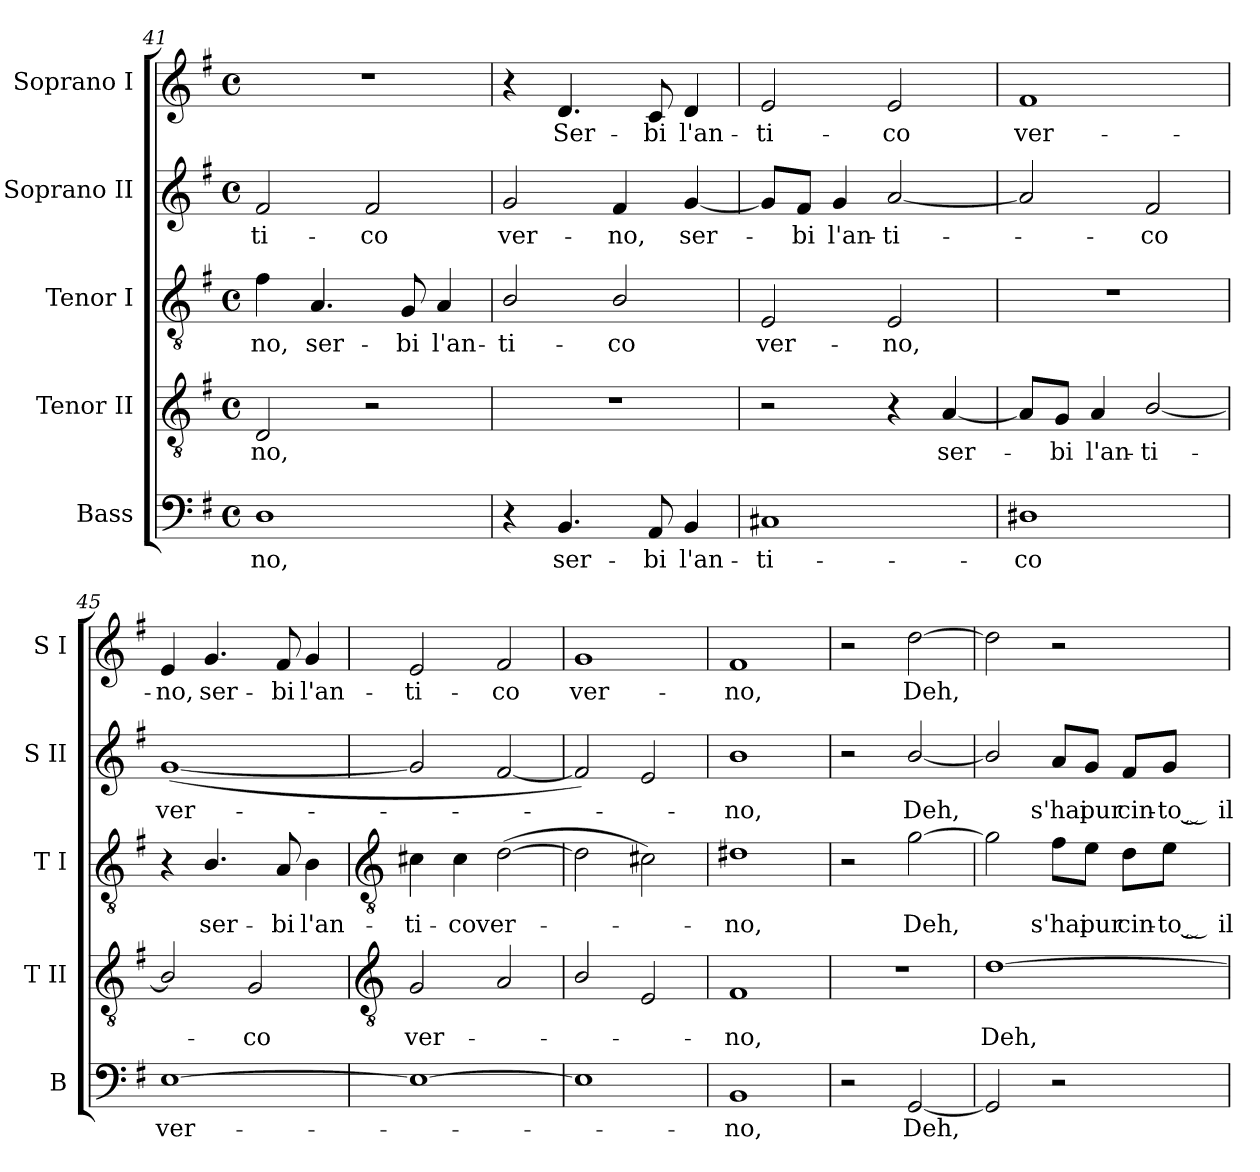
**kern	**text	**kern	**text	**kern	**text	**kern	**text	**kern	**text
*part5	*part5	*part4	*part4	*part3	*part3	*part2	*part2	*part1	*part1
*staff5	*staff5	*staff4	*staff4	*staff3	*staff3	*staff2	*staff2	*staff1	*staff1
*I"Bass	*	*I"Tenor II	*	*I"Tenor I	*	*I"Soprano II	*	*I"Soprano I	*
*I'B	*	*I'T II	*	*I'T I	*	*I'S II	*	*I'S I	*
*clefF4	*	*clefGv2	*	*clefGv2	*	*clefG2	*	*clefG2	*
*k[f#]	*	*k[f#]	*	*k[f#]	*	*k[f#]	*	*k[f#]	*
*G:	*	*G:	*	*G:	*	*G:	*	*G:	*
*M4/4	*	*M4/4	*	*M4/4	*	*M4/4	*	*M4/4	*
*met(c)	*	*met(c)	*	*met(c)	*	*met(c)	*	*met(c)	*
=41	=41	=41	=41	=41	=41	=41	=41	=41	=41
!	!LO:LY:b	!	!LO:LY:b	!	!LO:LY:b	!	!LO:LY:b	!	!
1D	no,	2D	no,	4f#	-no,	2f#	-ti-	1r	.
!	!	!	!	!	!LO:LY:b	!	!	!	!
.	.	.	.	4.A	ser-	.	.	.	.
!	!	!	!	!	!	!	!LO:LY:b	!	!
.	.	2r	.	.	.	2f#	-co	.	.
!	!	!	!	!	!LO:LY:b	!	!	!	!
.	.	.	.	8G	-bi	.	.	.	.
!	!	!	!	!	!LO:LY:b	!	!	!	!
.	.	.	.	4A	l'an-	.	.	.	.
=42	=42	=42	=42	=42	=42	=42	=42	=42	=42
!	!	!	!	!	!LO:LY:b	!	!LO:LY:b	!	!
4r	.	1r	.	2B/	-ti-	2g/	ver-	4r	.
!	!LO:LY:b	!	!	!	!	!	!	!	!LO:LY:b
4.BB/	ser-	.	.	.	.	.	.	4.d	Ser-
!	!	!	!	!	!LO:LY:b	!	!LO:LY:b	!	!
.	.	.	.	2B/	-co	4f#	-no,	.	.
!	!LO:LY:b	!	!	!	!	!	!	!	!LO:LY:b
8AA	-bi	.	.	.	.	.	.	8c	-bi
!	!LO:LY:b	!	!	!	!	!	!LO:LY:b	!	!LO:LY:b
4BB	l'an-	.	.	.	.	[4g/	ser-	4d	l'an-
=43	=43	=43	=43	=43	=43	=43	=43	=43	=43
!	!LO:LY:b	!	!	!	!LO:LY:b	!	!	!	!LO:LY:b
1C#X	-ti-	2r	.	2E	ver-	8g/L]	.	2e	-ti-
!	!	!	!	!	!	!	!LO:LY:b	!	!
.	.	.	.	.	.	8f#/J	bi	.	.
!	!	!	!	!	!	!	!LO:LY:b	!	!
.	.	.	.	.	.	4g	l'an-	.	.
!	!	!	!	!	!LO:LY:b	!	!LO:LY:b	!	!LO:LY:b
.	.	4r	.	2E	-no,	[2a	-ti-	2e	-co
!	!	!	!LO:LY:b	!	!	!	!	!	!
.	.	[4A	ser-	.	.	.	.	.	.
=44	=44	=44	=44	=44	=44	=44	=44	=44	=44
!	!LO:LY:b	!	!	!	!	!	!	!	!LO:LY:b
1D#X	-co	8A/L]	.	1r	.	2a]	.	1f#	ver-
!	!	!	!LO:LY:b	!	!	!	!	!	!
.	.	8G/J	bi	.	.	.	.	.	.
!	!	!	!LO:LY:b	!	!	!	!	!	!
.	.	4A	l'an-	.	.	.	.	.	.
!	!	!	!LO:LY:b	!	!	!	!LO:LY:b	!	!
.	.	[2B/	-ti-	.	.	2f#	co	.	.
=45	=45	=45	=45	=45	=45	=45	=45	=45	=45
!	!LO:LY:b	!	!	!	!	!	!LO:LY:b	!	!LO:LY:b
[1E	ver-	2B/]	.	4r	.	(<[1g	ver-	4e	-no,
!	!	!	!	!	!LO:LY:b	!	!	!	!LO:LY:b
.	.	.	.	4.B/	ser-	.	.	4.g/	ser-
!	!	!	!LO:LY:b	!	!	!	!	!	!
.	.	2G	co	.	.	.	.	.	.
!	!	!	!	!	!LO:LY:b	!	!	!	!LO:LY:b
.	.	.	.	8A	-bi	.	.	8f#	-bi
!	!	!	!	!	!LO:LY:b	!	!	!	!LO:LY:b
.	.	.	.	4B	l'an-	.	.	4g/	l'an-
!!LO:LB:g=z
=46	=46	=46	=46	=46	=46	=46	=46	=46	=46
*	*	*clefGv2	*	*clefGv2	*	*	*	*	*
!	!	!	!LO:LY:b	!	!LO:LY:b	!	!	!	!LO:LY:b
1E_	.	2G	ver-	4c#X	-ti-	2g/]	.	2e	-ti-
!	!	!	!	!	!LO:LY:b	!	!	!	!
.	.	.	.	4c#	-co	.	.	.	.
!	!	!	!	!	!LO:LY:b	!	!	!	!LO:LY:b
.	.	2A	.	(>[2d	ver-	[2f#	.	2f#	-co
=47	=47	=47	=47	=47	=47	=47	=47	=47	=47
!	!	!	!	!	!	!	!	!	!LO:LY:b
1E]	.	2B/	.	2d]	.	2f#])	.	1g	ver-
.	.	2E	.	2c#X)	.	2e	.	.	.
=48	=48	=48	=48	=48	=48	=48	=48	=48	=48
!	!LO:LY:b	!	!LO:LY:b	!	!LO:LY:b	!	!LO:LY:b	!	!LO:LY:b
1BB	no,	1F#	no,	1d#X	no,	1b	no,	1f#	-no,
=49	=49	=49	=49	=49	=49	=49	=49	=49	=49
2r	.	1r	.	2r	.	2r	.	2r	.
!	!LO:LY:b	!	!	!	!LO:LY:b	!	!LO:LY:b	!	!LO:LY:b
[2GG	Deh,	.	.	[2g\	Deh,	[2b/	Deh,	[2dd	Deh,
=50	=50	=50	=50	=50	=50	=50	=50	=50	=50
!	!	!	!LO:LY:b	!	!	!	!	!	!
2GG]	.	[1d	Deh,	2g\]	.	2b/]	.	2dd]	.
!	!	!	!	!	!LO:LY:b	!	!LO:LY:b	!	!
2r	.	.	.	8f#\L	s'hai	8a/L	s'hai	2r	.
!	!	!	!	!	!LO:LY:b	!	!LO:LY:b	!	!
.	.	.	.	8e\J	pur	8g/J	pur	.	.
!	!	!	!	!	!LO:LY:b	!	!LO:LY:b	!	!
.	.	.	.	8d\L	cin-	8f#/L	cin-	.	.
!	!	!	!	!	!LO:LY:b	!	!LO:LY:b	!	!
.	.	.	.	8e\J	-to ̮ il	8g/J	-to ̮ il	.	.
=	=	=	=	=	=	=	=	=	=
*-	*-	*-	*-	*-	*-	*-	*-	*-	*-
